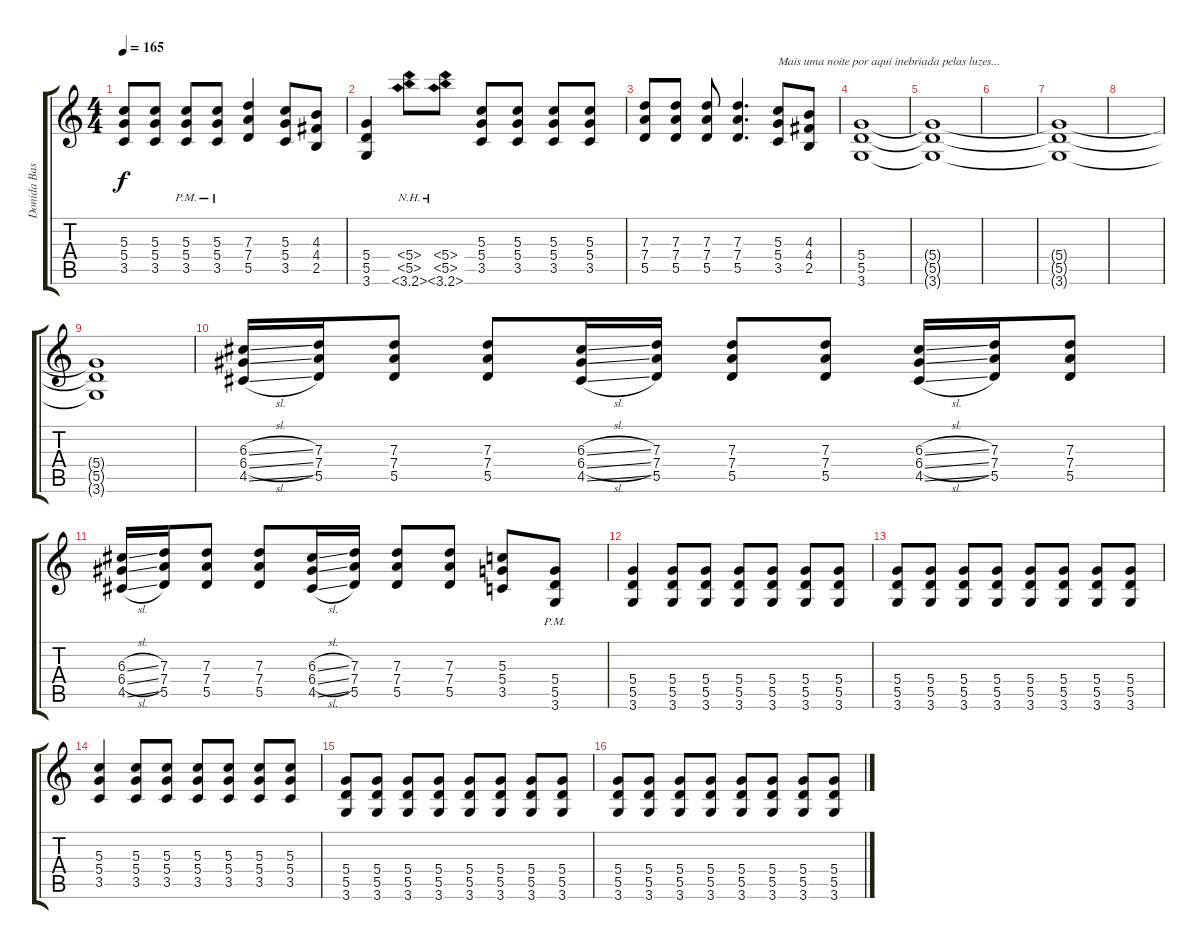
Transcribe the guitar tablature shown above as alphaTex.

\track ("Donida Base" "Donida Bas") {instrument distortionguitar}
\staff {score tabs}
\tuning (E4 B3 G3 D3 A2 E2) {hide}
\ts (4 4)
\tempo 165
\clef g2
\ks c
(5.3 5.4 3.5).8{dy f} (5.3 5.4 3.5).8 (5.3{pm} 5.4{pm} 3.5{pm}).8 (5.3{pm} 5.4{pm} 3.5{pm}).8 (7.3 7.4 5.5).4 (5.3 5.4 3.5).8 (4.3 4.4 2.5).8 |
(5.4 5.5 3.6).4 (5.4{nh} 5.5{nh} 3.6{nh}).8 (5.4{nh} 5.5{nh} 3.6{nh}).8 (5.3 5.4 3.5).8 (5.3 5.4 3.5).8 (5.3 5.4 3.5).8 (5.3 5.4 3.5).8 |
(7.3 7.4 5.5).8 (7.3 7.4 5.5).8 (7.3 7.4 5.5).8 (7.3 7.4 5.5).4{d} (5.3 5.4 3.5).8{txt "Mais uma noite por aqui inebriada pelas luzes..."} (4.3 4.4 2.5).8 |
(5.4 5.5 3.6).1 |
(5.4{t} 5.5{t} 3.6{t}).1 |
|
(5.4{t} 5.5{t} 3.6{t}).1 |
|
(5.4{t} 5.5{t} 3.6{t}).1 |
(6.3{sl} 6.4{sl} 4.5{sl}).16 (7.3 7.4 5.5).16 (7.3 7.4 5.5).8 (7.3 7.4 5.5).8 (6.3{sl} 6.4{sl} 4.5{sl}).16 (7.3 7.4 5.5).16 (7.3 7.4 5.5).8 (7.3 7.4 5.5).8 (6.3{sl} 6.4{sl} 4.5{sl}).16 (7.3 7.4 5.5).16 (7.3 7.4 5.5).8 |
(6.3{sl} 6.4{sl} 4.5{sl}).16 (7.3 7.4 5.5).16 (7.3 7.4 5.5).8 (7.3 7.4 5.5).8 (6.3{sl} 6.4{sl} 4.5{sl}).16 (7.3 7.4 5.5).16 (7.3 7.4 5.5).8 (7.3 7.4 5.5).8 (5.3 5.4 3.5).8 (5.4{pm} 5.5{pm} 3.6{pm}).8 |
(5.4 5.5 3.6).4 (5.4 5.5 3.6).8 (5.4 5.5 3.6).8 (5.4 5.5 3.6).8 (5.4 5.5 3.6).8 (5.4 5.5 3.6).8 (5.4 5.5 3.6).8 |
(5.4 5.5 3.6).8 (5.4 5.5 3.6).8 (5.4 5.5 3.6).8 (5.4 5.5 3.6).8 (5.4 5.5 3.6).8 (5.4 5.5 3.6).8 (5.4 5.5 3.6).8 (5.4 5.5 3.6).8 |
(5.3 5.4 3.5).4 (5.3 5.4 3.5).8 (5.3 5.4 3.5).8 (5.3 5.4 3.5).8 (5.3 5.4 3.5).8 (5.3 5.4 3.5).8 (5.3 5.4 3.5).8 |
(5.4 5.5 3.6).8 (5.4 5.5 3.6).8 (5.4 5.5 3.6).8 (5.4 5.5 3.6).8 (5.4 5.5 3.6).8 (5.4 5.5 3.6).8 (5.4 5.5 3.6).8 (5.4 5.5 3.6).8 |
(5.4 5.5 3.6).8 (5.4 5.5 3.6).8 (5.4 5.5 3.6).8 (5.4 5.5 3.6).8 (5.4 5.5 3.6).8 (5.4 5.5 3.6).8 (5.4 5.5 3.6).8 (5.4 5.5 3.6).8
